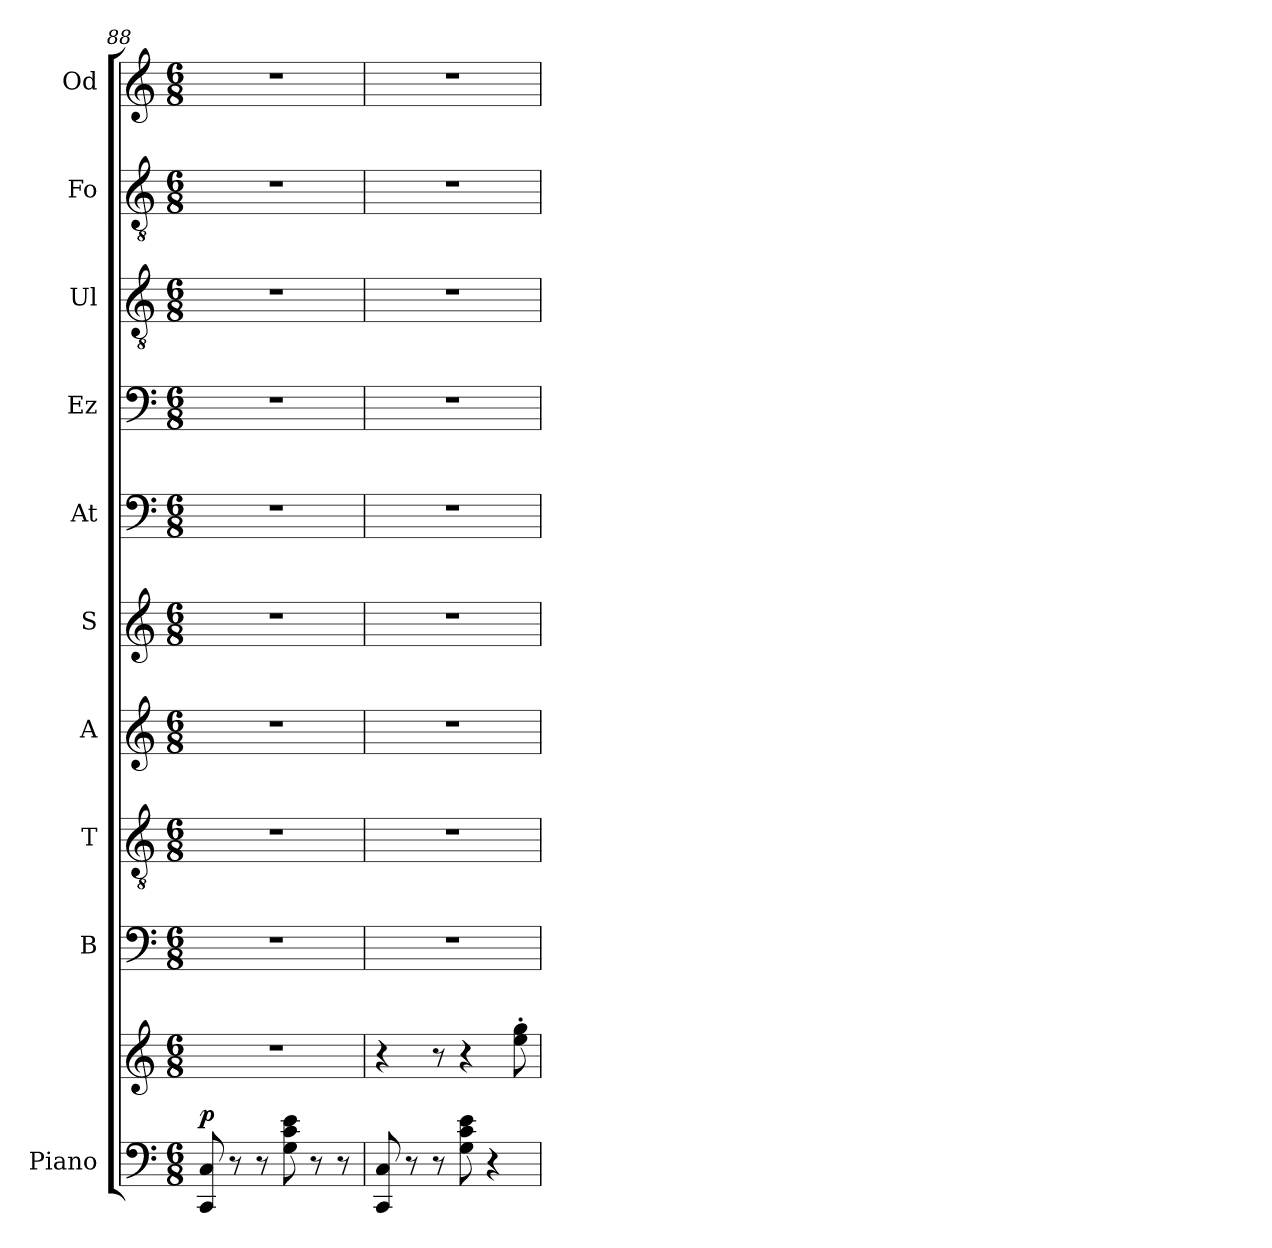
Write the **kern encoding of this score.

**kern	**kern	**dynam	**kern	**kern	**kern	**kern	**kern	**kern	**kern	**kern	**kern
*part10	*part10	*part10	*part9	*part8	*part7	*part6	*part5	*part4	*part3	*part2	*part1
*staff11	*staff10	*staff10/11	*staff9	*staff8	*staff7	*staff6	*staff5	*staff4	*staff3	*staff2	*staff1
*I"Piano	*	*	*I"B	*I"T	*I"A	*I"S	*I"At	*I"Ez	*I"Ul	*I"Fo	*I"Od
*I'Pno	*	*	*I'B	*I'T	*I'A	*I'S	*I'At	*I'Ez	*I'Ul	*I'Fo	*I'Od
*clefF4	*clefG2	*	*clefF4	*clefGv2	*clefG2	*clefG2	*clefF4	*clefF4	*clefGv2	*clefGv2	*clefG2
*k[]	*k[]	*	*k[]	*k[]	*k[]	*k[]	*k[]	*k[]	*k[]	*k[]	*k[]
*M6/8	*M6/8	*	*M6/8	*M6/8	*M6/8	*M6/8	*M6/8	*M6/8	*M6/8	*M6/8	*M6/8
=88	=88	=88	=88	=88	=88	=88	=88	=88	=88	=88	=88
!	!	!LO:DY:a=2	!	!	!	!	!	!	!	!	!
8CC/ 8C/	2.r	p	2.r	2.r	2.r	2.r	2.r	2.r	2.r	2.r	2.r
8r	.	.	.	.	.	.	.	.	.	.	.
8r	.	.	.	.	.	.	.	.	.	.	.
8G\ 8c\ 8e\	.	.	.	.	.	.	.	.	.	.	.
8r	.	.	.	.	.	.	.	.	.	.	.
8r	.	.	.	.	.	.	.	.	.	.	.
=89	=89	=89	=89	=89	=89	=89	=89	=89	=89	=89	=89
8CC/ 8C/	4r	.	2.r	2.r	2.r	2.r	2.r	2.r	2.r	2.r	2.r
8r	.	.	.	.	.	.	.	.	.	.	.
8r	8r	.	.	.	.	.	.	.	.	.	.
8G\ 8c\ 8e\	4r	.	.	.	.	.	.	.	.	.	.
4r	.	.	.	.	.	.	.	.	.	.	.
.	8ee\' 8gg\'	.	.	.	.	.	.	.	.	.	.
=	=	=	=	=	=	=	=	=	=	=	=
*-	*-	*-	*-	*-	*-	*-	*-	*-	*-	*-	*-
